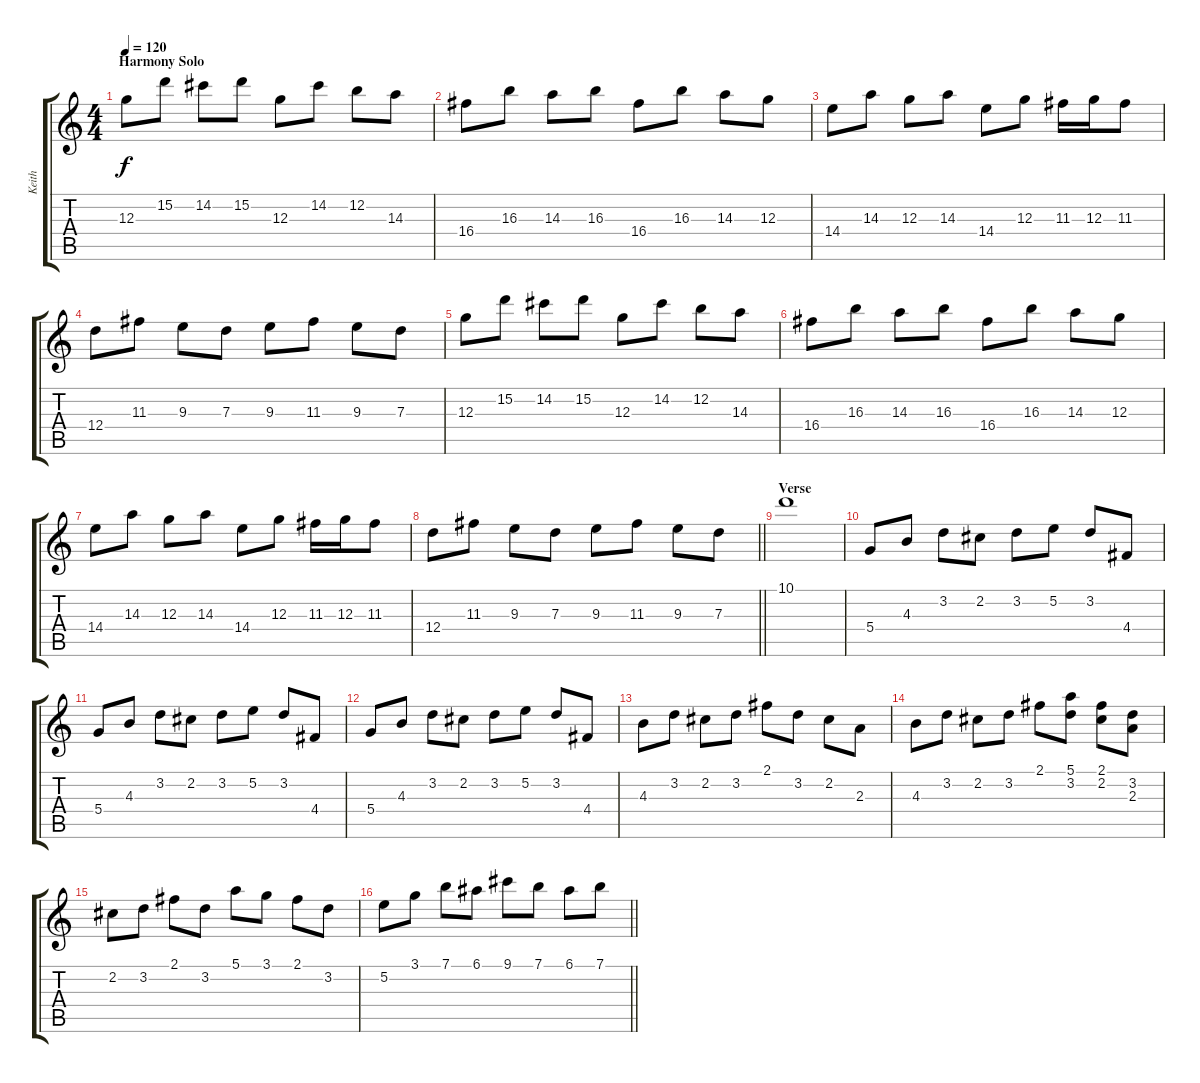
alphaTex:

\track ("Keith" "Keith") {instrument distortionguitar}
\staff {score tabs}
\tuning (E4 B3 G3 D3 A2 E2) {hide}
\ts (4 4)
\section ("" "Harmony Solo")
\tempo 120
\clef g2
\ks c
12.3.8{dy f} 15.2.8 14.2.8 15.2.8 12.3.8 14.2.8 12.2.8 14.3.8 |
16.4.8 16.3.8 14.3.8 16.3.8 16.4.8 16.3.8 14.3.8 12.3.8 |
14.4.8 14.3.8 12.3.8 14.3.8 14.4.8 12.3.8 11.3.16 12.3.16 11.3.8 |
12.4.8 11.3.8 9.3.8 7.3.8 9.3.8 11.3.8 9.3.8 7.3.8 |
12.3.8 15.2.8 14.2.8 15.2.8 12.3.8 14.2.8 12.2.8 14.3.8 |
16.4.8 16.3.8 14.3.8 16.3.8 16.4.8 16.3.8 14.3.8 12.3.8 |
14.4.8 14.3.8 12.3.8 14.3.8 14.4.8 12.3.8 11.3.16 12.3.16 11.3.8 |
\barLineRight lightlight
12.4.8 11.3.8 9.3.8 7.3.8 9.3.8 11.3.8 9.3.8 7.3.8 |
\section ("" "Verse")
10.1.1 |
5.4.8{instrument electricguitarmuted} 4.3.8 3.2.8 2.2.8 3.2.8 5.2.8 3.2.8 4.4.8 |
5.4.8 4.3.8 3.2.8 2.2.8 3.2.8 5.2.8 3.2.8 4.4.8 |
5.4.8 4.3.8 3.2.8 2.2.8 3.2.8 5.2.8 3.2.8 4.4.8 |
4.3.8 3.2.8 2.2.8 3.2.8 2.1.8 3.2.8 2.2.8 2.3.8 |
4.3.8 3.2.8 2.2.8 3.2.8 2.1.8 (5.1 3.2).8 (2.1 2.2).8 (3.2 2.3).8 |
2.2.8 3.2.8 2.1.8 3.2.8 5.1.8 3.1.8 2.1.8 3.2.8 |
\barLineRight lightlight
5.2.8 3.1.8 7.1.8 6.1.8 9.1.8 7.1.8 6.1.8 7.1.8
